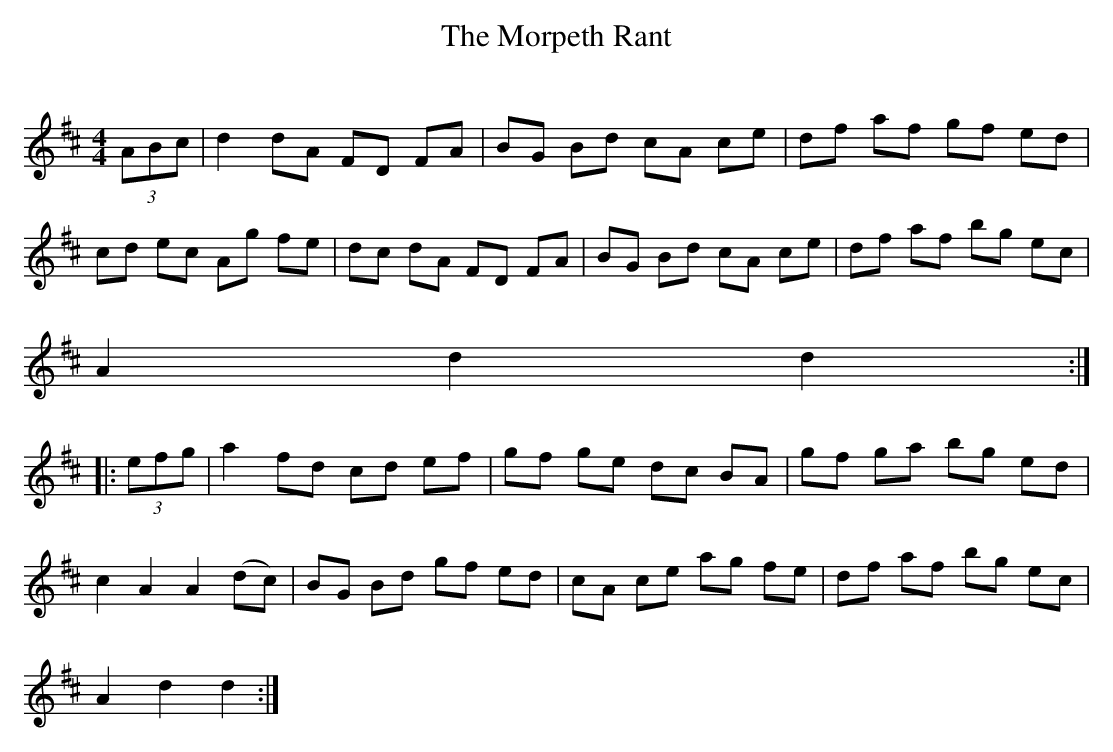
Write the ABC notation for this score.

X:1
T:The Morpeth Rant
C:
M:4/4
L:1/8
K:D
(3ABc|d2dA FD FA|BG Bd cA ce|df af gf ed|
cd ec Ag fe|dc dA FD FA|BG Bd cA ce|df af bg ec|
A2d2d2:|
|: (3efg|a2fd cd ef|gf ge dc BA|gf ga bg ed|
c2A2A2(dc)|BG Bd gf ed|cA ce ag fe|df af bg ec|
A2d2d2:|
